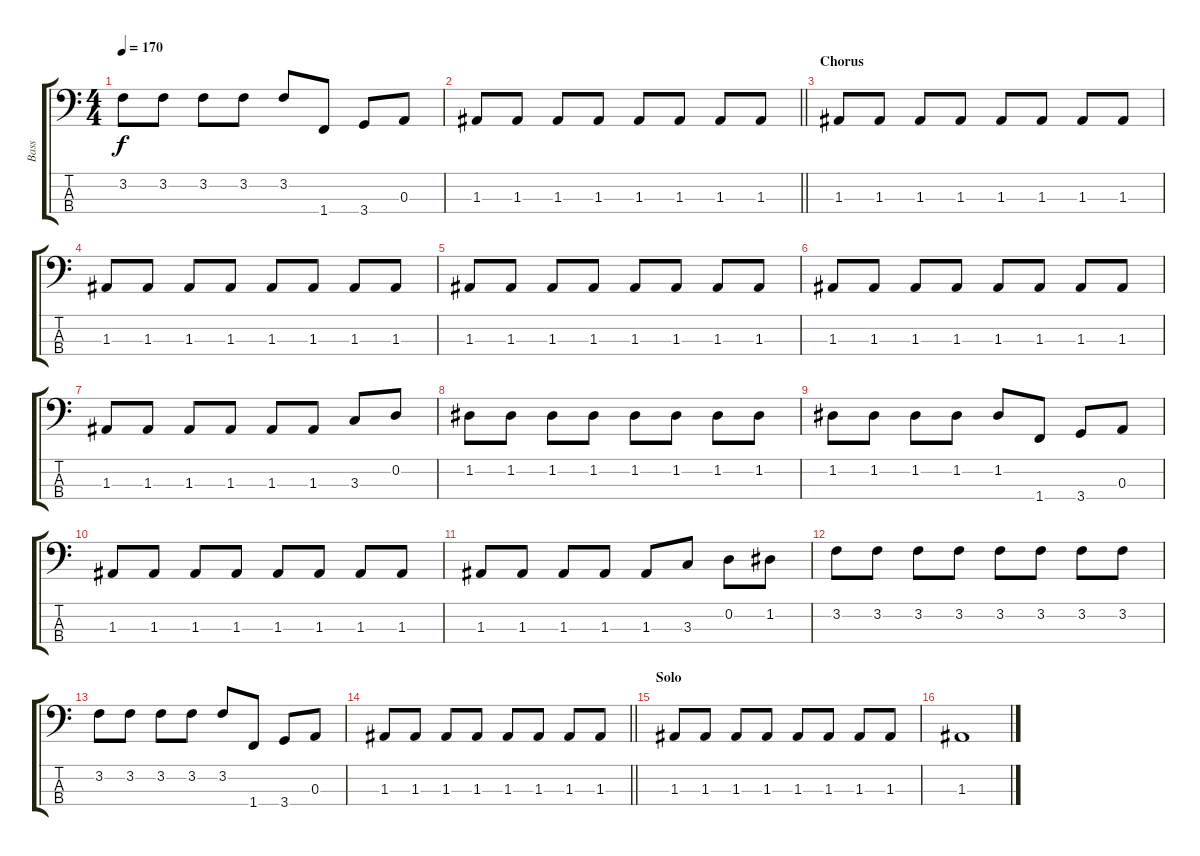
\track ("Bass" "Bass") {instrument electricbassfinger}
\staff {score tabs}
\tuning (G2 D2 A1 E1) {hide}
\ts (4 4)
\tempo 170
\clef f4
\ks c
3.2.8{dy f} 3.2.8 3.2.8 3.2.8 3.2.8 1.4.8 3.4.8 0.3.8 |
\barLineRight lightlight
1.3.8 1.3.8 1.3.8 1.3.8 1.3.8 1.3.8 1.3.8 1.3.8 |
\section ("" "Chorus")
1.3.8 1.3.8 1.3.8 1.3.8 1.3.8 1.3.8 1.3.8 1.3.8 |
1.3.8 1.3.8 1.3.8 1.3.8 1.3.8 1.3.8 1.3.8 1.3.8 |
1.3.8 1.3.8 1.3.8 1.3.8 1.3.8 1.3.8 1.3.8 1.3.8 |
1.3.8 1.3.8 1.3.8 1.3.8 1.3.8 1.3.8 1.3.8 1.3.8 |
1.3.8 1.3.8 1.3.8 1.3.8 1.3.8 1.3.8 3.3.8 0.2.8 |
1.2.8 1.2.8 1.2.8 1.2.8 1.2.8 1.2.8 1.2.8 1.2.8 |
1.2.8 1.2.8 1.2.8 1.2.8 1.2.8 1.4.8 3.4.8 0.3.8 |
1.3.8 1.3.8 1.3.8 1.3.8 1.3.8 1.3.8 1.3.8 1.3.8 |
1.3.8 1.3.8 1.3.8 1.3.8 1.3.8 3.3.8 0.2.8 1.2.8 |
3.2.8 3.2.8 3.2.8 3.2.8 3.2.8 3.2.8 3.2.8 3.2.8 |
3.2.8 3.2.8 3.2.8 3.2.8 3.2.8 1.4.8 3.4.8 0.3.8 |
\barLineRight lightlight
1.3.8 1.3.8 1.3.8 1.3.8 1.3.8 1.3.8 1.3.8 1.3.8 |
\section ("" "Solo")
1.3.8 1.3.8 1.3.8 1.3.8 1.3.8 1.3.8 1.3.8 1.3.8 |
1.3.1
